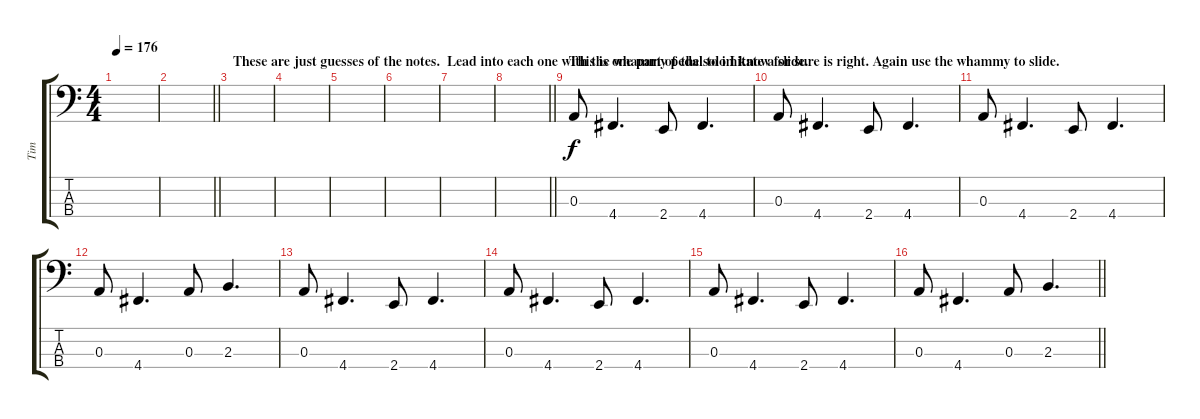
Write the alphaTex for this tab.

\track ("Tim" "Tim") {instrument electricbassfinger}
\staff {score tabs}
\tuning (G2 D2 A1 D1) {hide}
\ts (4 4)
\tempo 176
\clef f4
\ks c
|
\barLineRight lightlight
|
\section ("" "These are just guesses of the notes.  Lead into each one with the whammy pedal to imitate a slide.")
|
|
|
|
|
\barLineRight lightlight
|
\section ("" "This is one part of the solo I know for sure is right. Again use the whammy to slide.")
0.3.8 4.4.4{d} 2.4.8 4.4.4{d} |
0.3.8 4.4.4{d} 2.4.8 4.4.4{d} |
0.3.8 4.4.4{d} 2.4.8 4.4.4{d} |
0.3.8 4.4.4{d} 0.3.8 2.3.4{d} |
0.3.8 4.4.4{d} 2.4.8 4.4.4{d} |
0.3.8 4.4.4{d} 2.4.8 4.4.4{d} |
0.3.8 4.4.4{d} 2.4.8 4.4.4{d} |
\barLineRight lightlight
0.3.8 4.4.4{d} 0.3.8 2.3.4{d}
